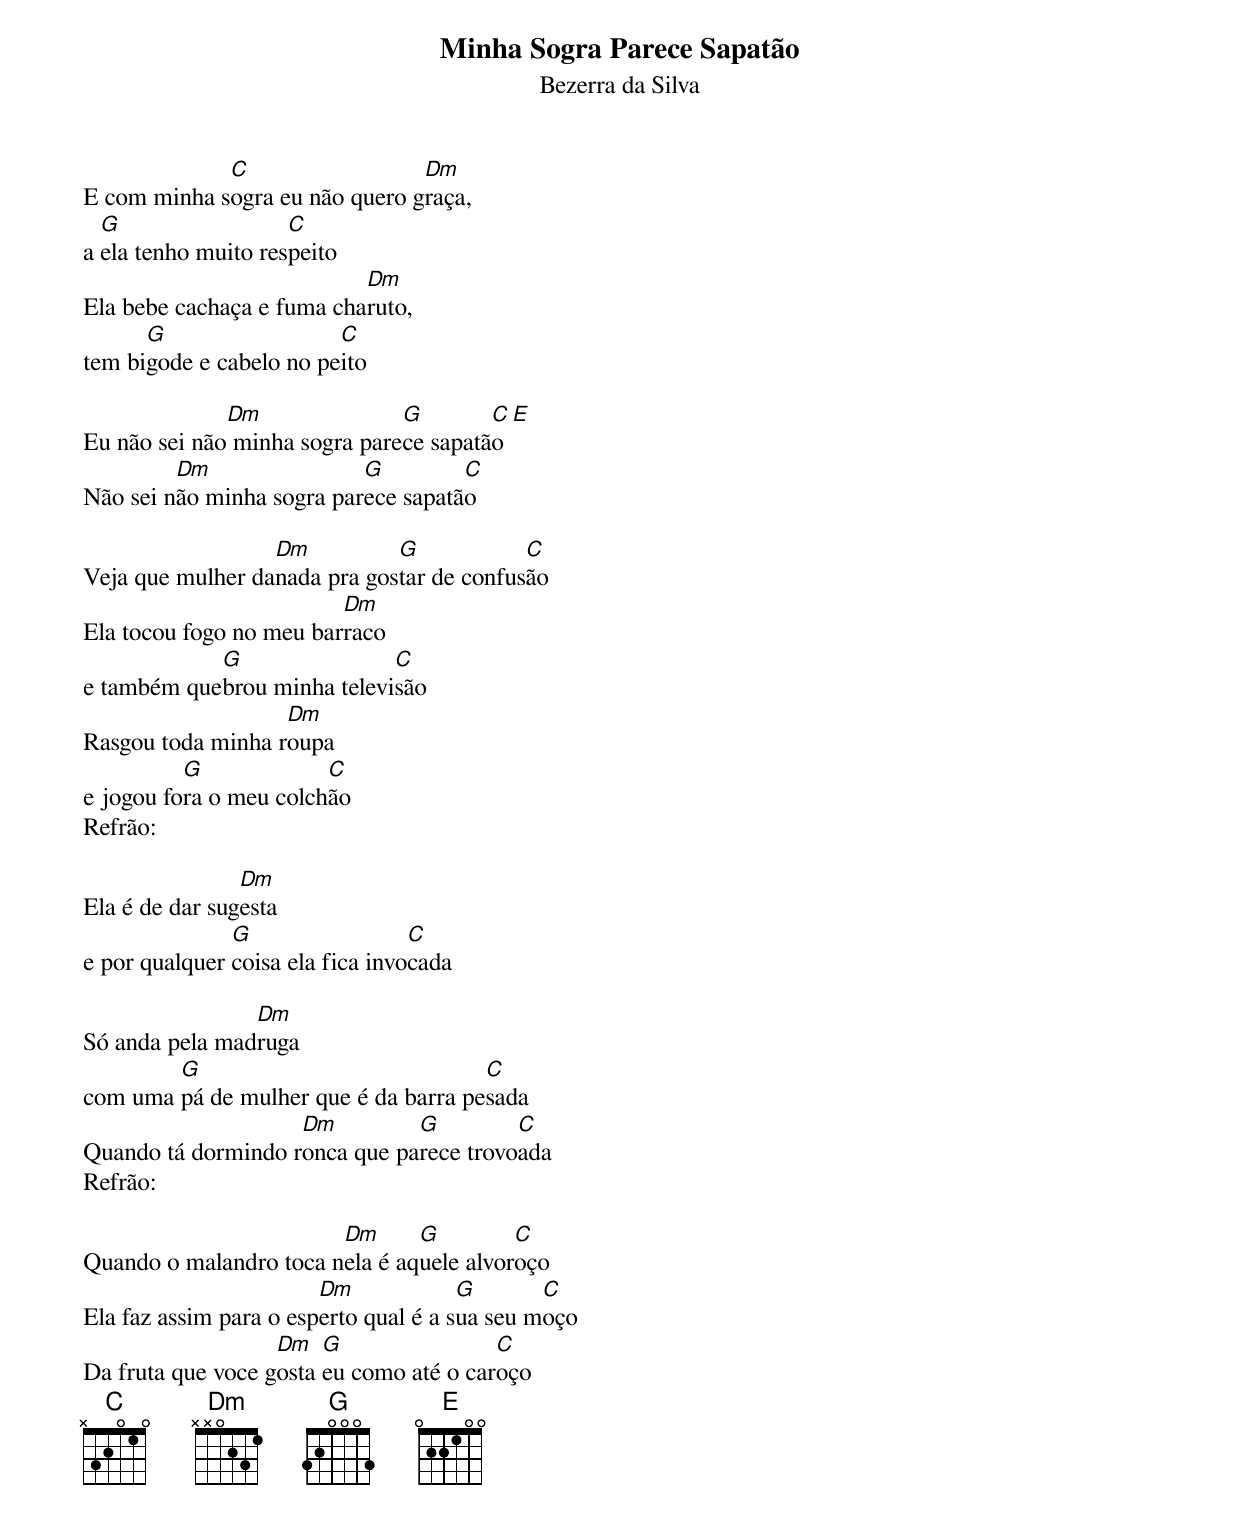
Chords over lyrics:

Minha Sogra Parece Sapatão
Bezerra da Silva

             C                  Dm
E com minha sogra eu não quero graça,
  G                  C
a ela tenho muito respeito
                           Dm
Ela bebe cachaça e fuma charuto,
      G                  C
tem bigode e cabelo no peito

              Dm               G        C        E
Eu não sei não minha sogra parece sapatão
         Dm                G         C
Não sei não minha sogra parece sapatão

                  Dm          G            C
Veja que mulher danada pra gostar de confusão
                         Dm
Ela tocou fogo no meu barraco
            G                C
e também quebrou minha televisão
                   Dm
Rasgou toda minha roupa
          G             C
e jogou fora o meu colchão
Refrão:

                Dm
Ela é de dar sugesta
               G                  C
e por qualquer coisa ela fica invocada

                Dm
Só anda pela madruga
        G                             C
com uma pá de mulher que é da barra pesada
                    Dm         G         C
Quando tá dormindo ronca que parece trovoada
Refrão:

                        Dm      G         C
Quando o malandro toca nela é aquele alvoroço
                        Dm             G       C
Ela faz assim para o esperto qual é a sua seu moço
                   Dm   G                C
Da fruta que voce gosta eu como até o caroço
